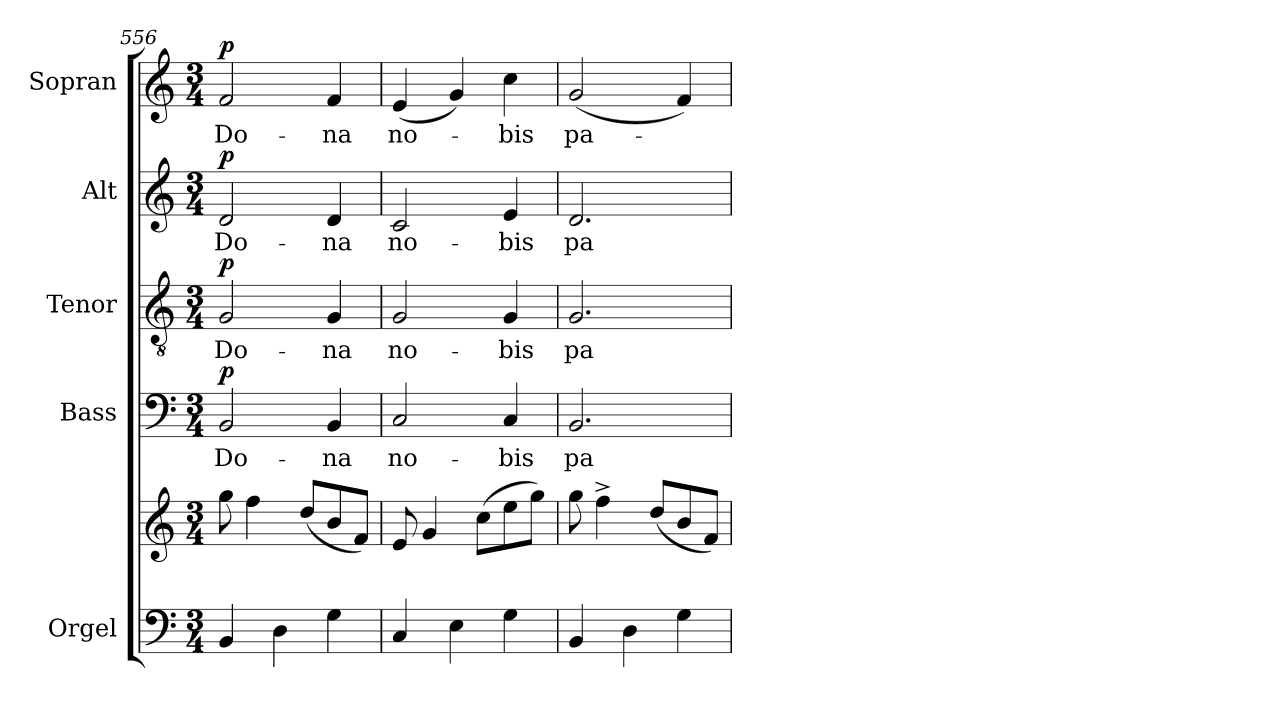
**kern	**kern	**kern	**text	**dynam	**kern	**text	**dynam	**kern	**text	**dynam	**kern	**text	**dynam
*part5	*part5	*part4	*part4	*part4	*part3	*part3	*part3	*part2	*part2	*part2	*part1	*part1	*part1
*staff6	*staff5	*staff4	*staff4	*staff4	*staff3	*staff3	*staff3	*staff2	*staff2	*staff2	*staff1	*staff1	*staff1
*I"Orgel	*	*I"Bass	*	*	*I"Tenor	*	*	*I"Alt	*	*	*I"Sopran	*	*
*I'Org.	*	*I'B.	*	*	*I'T.	*	*	*I'A.	*	*	*I'S.	*	*
*clefF4	*clefG2	*clefF4	*	*	*clefGv2	*	*	*clefG2	*	*	*clefG2	*	*
*k[]	*k[]	*k[]	*	*	*k[]	*	*	*k[]	*	*	*k[]	*	*
*C:	*C:	*C:	*	*	*C:	*	*	*C:	*	*	*C:	*	*
*M3/4	*M3/4	*M3/4	*	*	*M3/4	*	*	*M3/4	*	*	*M3/4	*	*
=556	=556	=556	=556	=556	=556	=556	=556	=556	=556	=556	=556	=556	=556
!	!	!	!LO:LY:b	!LO:DY:a	!	!LO:LY:b	!LO:DY:a	!	!LO:LY:b	!LO:DY:a	!	!LO:LY:b	!LO:DY:a
4BB/	8gg\	2BB/	Do-	p	2G/	Do-	p	2d/	Do-	p	2f/	Do-	p
.	4ff\	.	.	.	.	.	.	.	.	.	.	.	.
4D\	.	.	.	.	.	.	.	.	.	.	.	.	.
.	(<8dd/L	.	.	.	.	.	.	.	.	.	.	.	.
!	!	!	!LO:LY:b	!	!	!LO:LY:b	!	!	!LO:LY:b	!	!	!LO:LY:b	!
4G\	8b/	4BB/	-na	.	4G/	-na	.	4d/	-na	.	4f/	-na	.
.	8f/J)	.	.	.	.	.	.	.	.	.	.	.	.
=557	=557	=557	=557	=557	=557	=557	=557	=557	=557	=557	=557	=557	=557
!	!	!	!LO:LY:b	!	!	!LO:LY:b	!	!	!LO:LY:b	!	!	!LO:LY:b	!
4C/	8e/	2C/	no-	.	2G/	no-	.	2c/	no-	.	(<4e/	no-	.
.	4g/	.	.	.	.	.	.	.	.	.	.	.	.
4E\	.	.	.	.	.	.	.	.	.	.	4g/)	.	.
.	(>8cc\L	.	.	.	.	.	.	.	.	.	.	.	.
!	!	!	!LO:LY:b	!	!	!LO:LY:b	!	!	!LO:LY:b	!	!	!LO:LY:b	!
4G\	8ee\	4C/	-bis	.	4G/	-bis	.	4e/	-bis	.	4cc\	-bis	.
.	8gg\J)	.	.	.	.	.	.	.	.	.	.	.	.
=558	=558	=558	=558	=558	=558	=558	=558	=558	=558	=558	=558	=558	=558
!	!	!	!LO:LY:b	!	!	!LO:LY:b	!	!	!LO:LY:b	!	!	!LO:LY:b	!
4BB/	8gg\	2.BB/	pa-	.	2.G/	pa-	.	2.d/	pa-	.	(<2g/	pa-	.
.	4ff^>\	.	.	.	.	.	.	.	.	.	.	.	.
4D\	.	.	.	.	.	.	.	.	.	.	.	.	.
.	(<8dd/L	.	.	.	.	.	.	.	.	.	.	.	.
4G\	8b/	.	.	.	.	.	.	.	.	.	4f/)	.	.
.	8f/J)	.	.	.	.	.	.	.	.	.	.	.	.
=	=	=	=	=	=	=	=	=	=	=	=	=	=
*-	*-	*-	*-	*-	*-	*-	*-	*-	*-	*-	*-	*-	*-
